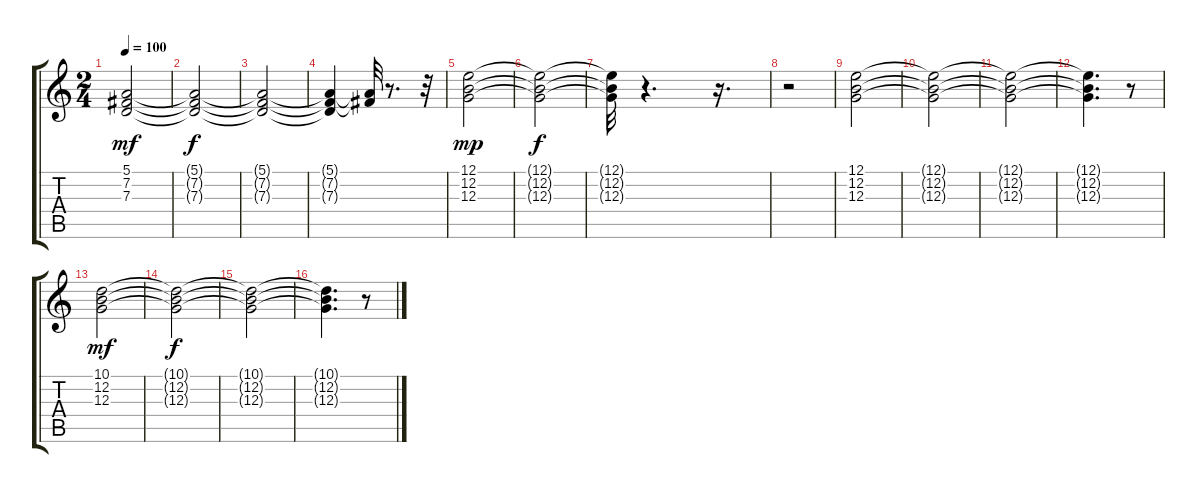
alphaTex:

\track "" {instrument percussiveorgan}
\staff {score tabs}
\tuning (E4 B3 G3 D3 A2 E2) {hide}
\ts (2 4)
\tempo 100
\clef g2
\ks c
(5.1 7.2 7.3).2{dy mf} |
(5.1{t} 7.2{t} 7.3{t}).2{dy f} |
(5.1{t} 7.2{t} 7.3{t}).2 |
(5.1{t} 7.2{t} 7.3{t}).4 (5.1{t} 7.2{t}).32 r.8{d} r.32 |
(12.1 12.2 12.3).2{dy mp} |
(12.1{t} 12.2{t} 12.3{t}).2{dy f} |
(12.1{t} 12.2{t} 12.3{t}).32 r.4{d} r.16{d} |
r.2 |
(12.1 12.2 12.3).2 |
(12.1{t} 12.2{t} 12.3{t}).2 |
(12.1{t} 12.2{t} 12.3{t}).2 |
(12.1{t} 12.2{t} 12.3{t}).4{d} r.8 |
(10.1 12.2 12.3).2{dy mf} |
(10.1{t} 12.2{t} 12.3{t}).2{dy f} |
(10.1{t} 12.2{t} 12.3{t}).2 |
(10.1{t} 12.2{t} 12.3{t}).4{d} r.8
